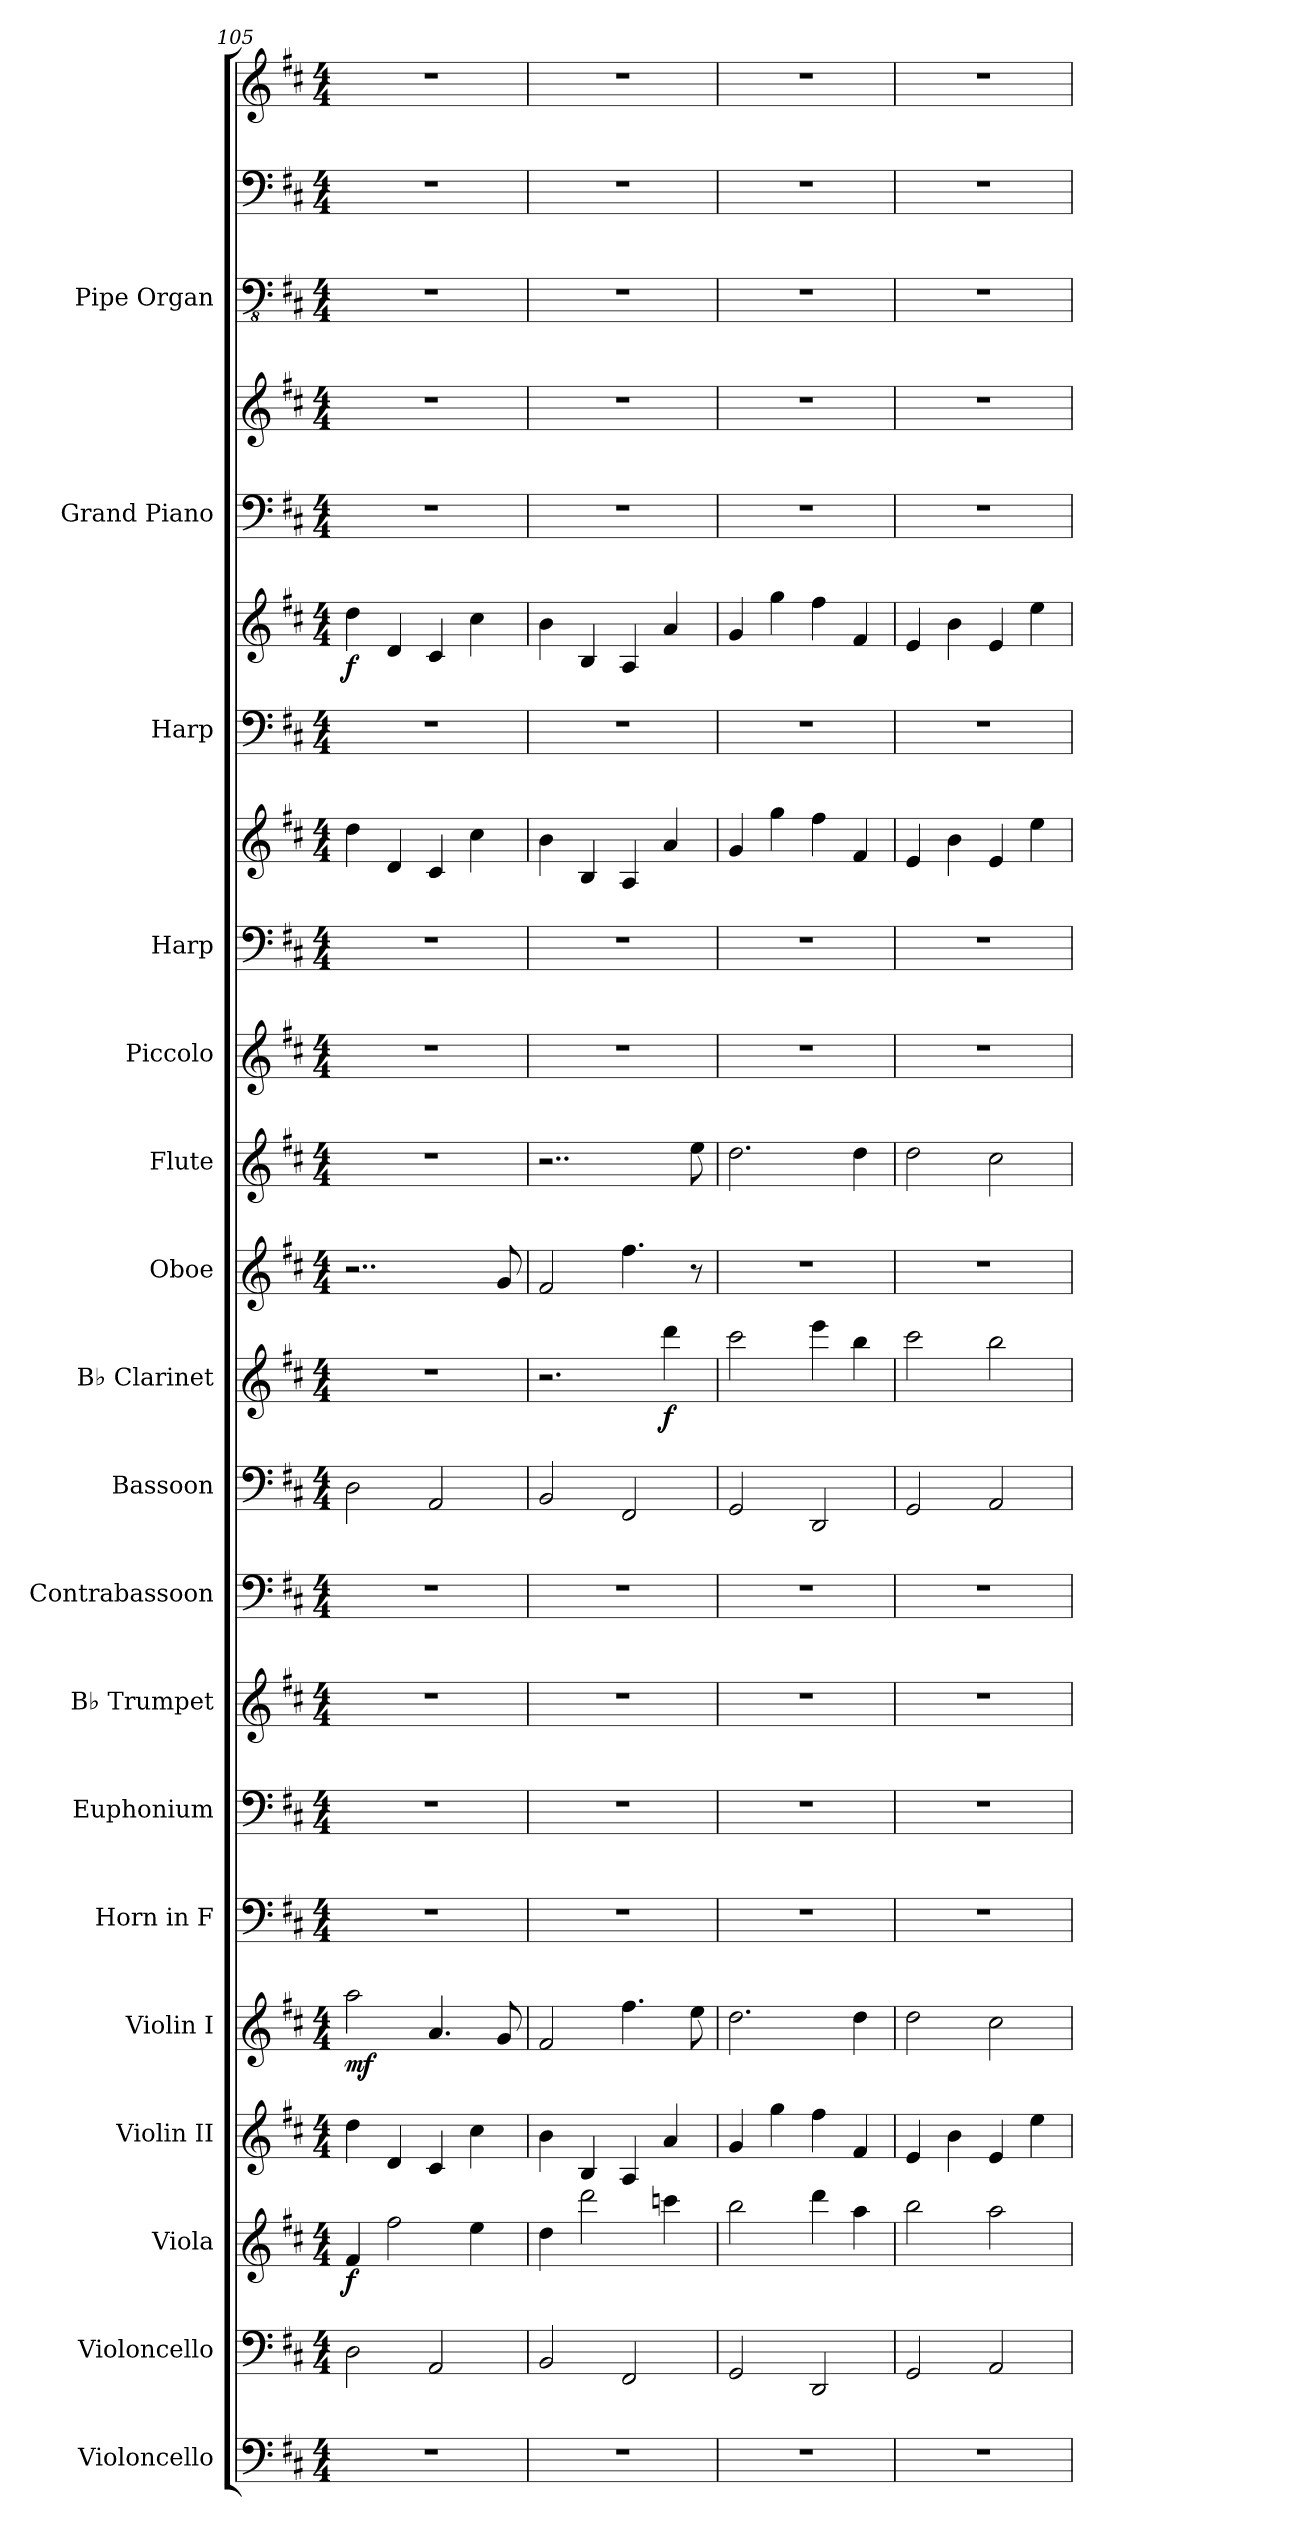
**kern	**kern	**kern	**dynam	**kern	**kern	**dynam	**kern	**kern	**kern	**kern	**kern	**kern	**dynam	**kern	**kern	**kern	**kern	**kern	**kern	**kern	**dynam	**kern	**kern	**kern	**kern	**kern
*part18	*part17	*part16	*part16	*part15	*part14	*part14	*part13	*part12	*part11	*part10	*part9	*part8	*part8	*part7	*part6	*part5	*part4	*part4	*part3	*part3	*part3	*part2	*part2	*part1	*part1	*part1
*staff23	*staff22	*staff21	*staff21	*staff20	*staff19	*staff19	*staff18	*staff17	*staff16	*staff15	*staff14	*staff13	*staff13	*staff12	*staff11	*staff10	*staff9	*staff8	*staff7	*staff6	*staff6/7	*staff5	*staff4	*staff3	*staff2	*staff1
*I"Violoncello	*I"Violoncello	*I"Viola	*	*I"Violin II	*I"Violin I	*	*I"Horn in F	*I"Euphonium	*I"B♭ Trumpet	*I"Contrabassoon	*I"Bassoon	*I"B♭ Clarinet	*	*I"Oboe	*I"Flute	*I"Piccolo	*I"Harp	*	*I"Harp	*	*	*I"Grand Piano	*	*I"Pipe Organ	*	*
*I'Vc.	*I'Vc	*I'Vla	*	*I'Vln	*I'Vln	*	*	*I'Euph.	*I'B♭ Tpt.	*I'Cbsn.	*I'Bsn.	*I'B♭ Cl.	*	*I'Ob.	*I'Fl.	*I'Picc.	*I'Hrp.	*	*I'Hrp.	*	*	*I'Pno.	*	*I'Org.	*	*
*clefF4	*clefF4	*clefG2	*	*clefG2	*clefG2	*	*clefF4	*clefF4	*clefG2	*clefF4	*clefF4	*clefG2	*	*clefG2	*clefG2	*clefG2	*clefF4	*clefG2	*clefF4	*clefG2	*	*clefF4	*clefG2	*clefFv4	*clefF4	*clefG2
*	*	*	*	*	*	*	*ITrd4c7	*	*ITrd1c2	*ITrd7c12	*	*ITrd1c2	*	*	*	*ITrd-7c-12	*	*	*	*	*	*	*	*	*	*
*k[f#c#]	*k[f#c#]	*k[f#c#]	*	*k[f#c#]	*k[f#c#]	*	*k[f#]	*k[f#c#]	*k[]	*k[f#c#]	*k[f#c#]	*k[]	*	*k[f#c#]	*k[f#c#]	*k[f#c#]	*k[f#c#]	*k[f#c#]	*k[f#c#]	*k[f#c#]	*	*k[f#c#]	*k[f#c#]	*k[f#c#]	*k[f#c#]	*k[f#c#]
*M4/4	*M4/4	*M4/4	*	*M4/4	*M4/4	*	*M4/4	*M4/4	*M4/4	*M4/4	*M4/4	*M4/4	*	*M4/4	*M4/4	*M4/4	*M4/4	*M4/4	*M4/4	*M4/4	*	*M4/4	*M4/4	*M4/4	*M4/4	*M4/4
=105	=105	=105	=105	=105	=105	=105	=105	=105	=105	=105	=105	=105	=105	=105	=105	=105	=105	=105	=105	=105	=105	=105	=105	=105	=105	=105
!	!	!	!LO:DY:b	!	!	!LO:DY:b	!	!	!	!	!	!	!	!	!	!	!	!	!	!	!LO:DY:b	!	!	!	!	!
1r	2D\	4f#/	f	4dd\	2aa\	mf	1r	1r	1r	1r	2D\	1r	.	2..r	1r	1r	1r	4dd\	1r	4dd\	f	1r	1r	1r	1r	1r
.	.	2ff#\	.	4d/	.	.	.	.	.	.	.	.	.	.	.	.	.	4d/	.	4d/	.	.	.	.	.	.
.	2AA/	.	.	4c#/	4.a/	.	.	.	.	.	2AA/	.	.	.	.	.	.	4c#/	.	4c#/	.	.	.	.	.	.
.	.	4ee\	.	4cc#\	.	.	.	.	.	.	.	.	.	.	.	.	.	4cc#\	.	4cc#\	.	.	.	.	.	.
.	.	.	.	.	8g/	.	.	.	.	.	.	.	.	8g/	.	.	.	.	.	.	.	.	.	.	.	.
!!LO:PB:g=z
=106	=106	=106	=106	=106	=106	=106	=106	=106	=106	=106	=106	=106	=106	=106	=106	=106	=106	=106	=106	=106	=106	=106	=106	=106	=106	=106
1r	2BB/	4dd\	.	4b\	2f#/	.	1r	1r	1r	1r	2BB/	2.r	.	2f#/	2..r	1r	1r	4b\	1r	4b\	.	1r	1r	1r	1r	1r
.	.	2ddd\	.	4B/	.	.	.	.	.	.	.	.	.	.	.	.	.	4B/	.	4B/	.	.	.	.	.	.
.	2FF#/	.	.	4A/	4.ff#\	.	.	.	.	.	2FF#/	.	.	4.ff#\	.	.	.	4A/	.	4A/	.	.	.	.	.	.
!	!	!	!	!	!	!	!	!	!	!	!	!	!LO:DY:b	!	!	!	!	!	!	!	!	!	!	!	!	!
.	.	4cccn\	.	4a/	.	.	.	.	.	.	.	4ccc\	f	.	.	.	.	4a/	.	4a/	.	.	.	.	.	.
.	.	.	.	.	8ee\	.	.	.	.	.	.	.	.	8r	8ee\	.	.	.	.	.	.	.	.	.	.	.
=107	=107	=107	=107	=107	=107	=107	=107	=107	=107	=107	=107	=107	=107	=107	=107	=107	=107	=107	=107	=107	=107	=107	=107	=107	=107	=107
1r	2GG/	2bb\	.	4g/	2.dd\	.	1r	1r	1r	1r	2GG/	2bb\	.	1r	2.dd\	1r	1r	4g/	1r	4g/	.	1r	1r	1r	1r	1r
.	.	.	.	4gg\	.	.	.	.	.	.	.	.	.	.	.	.	.	4gg\	.	4gg\	.	.	.	.	.	.
.	2DD/	4ddd\	.	4ff#\	.	.	.	.	.	.	2DD/	4ddd\	.	.	.	.	.	4ff#\	.	4ff#\	.	.	.	.	.	.
.	.	4aa\	.	4f#/	4dd\	.	.	.	.	.	.	4aa\	.	.	4dd\	.	.	4f#/	.	4f#/	.	.	.	.	.	.
=108	=108	=108	=108	=108	=108	=108	=108	=108	=108	=108	=108	=108	=108	=108	=108	=108	=108	=108	=108	=108	=108	=108	=108	=108	=108	=108
1r	2GG/	2bb\	.	4e/	2dd\	.	1r	1r	1r	1r	2GG/	2bb\	.	1r	2dd\	1r	1r	4e/	1r	4e/	.	1r	1r	1r	1r	1r
.	.	.	.	4b\	.	.	.	.	.	.	.	.	.	.	.	.	.	4b\	.	4b\	.	.	.	.	.	.
.	2AA/	2aa\	.	4e/	2cc#\	.	.	.	.	.	2AA/	2aa\	.	.	2cc#\	.	.	4e/	.	4e/	.	.	.	.	.	.
.	.	.	.	4ee\	.	.	.	.	.	.	.	.	.	.	.	.	.	4ee\	.	4ee\	.	.	.	.	.	.
=	=	=	=	=	=	=	=	=	=	=	=	=	=	=	=	=	=	=	=	=	=	=	=	=	=	=
*-	*-	*-	*-	*-	*-	*-	*-	*-	*-	*-	*-	*-	*-	*-	*-	*-	*-	*-	*-	*-	*-	*-	*-	*-	*-	*-
